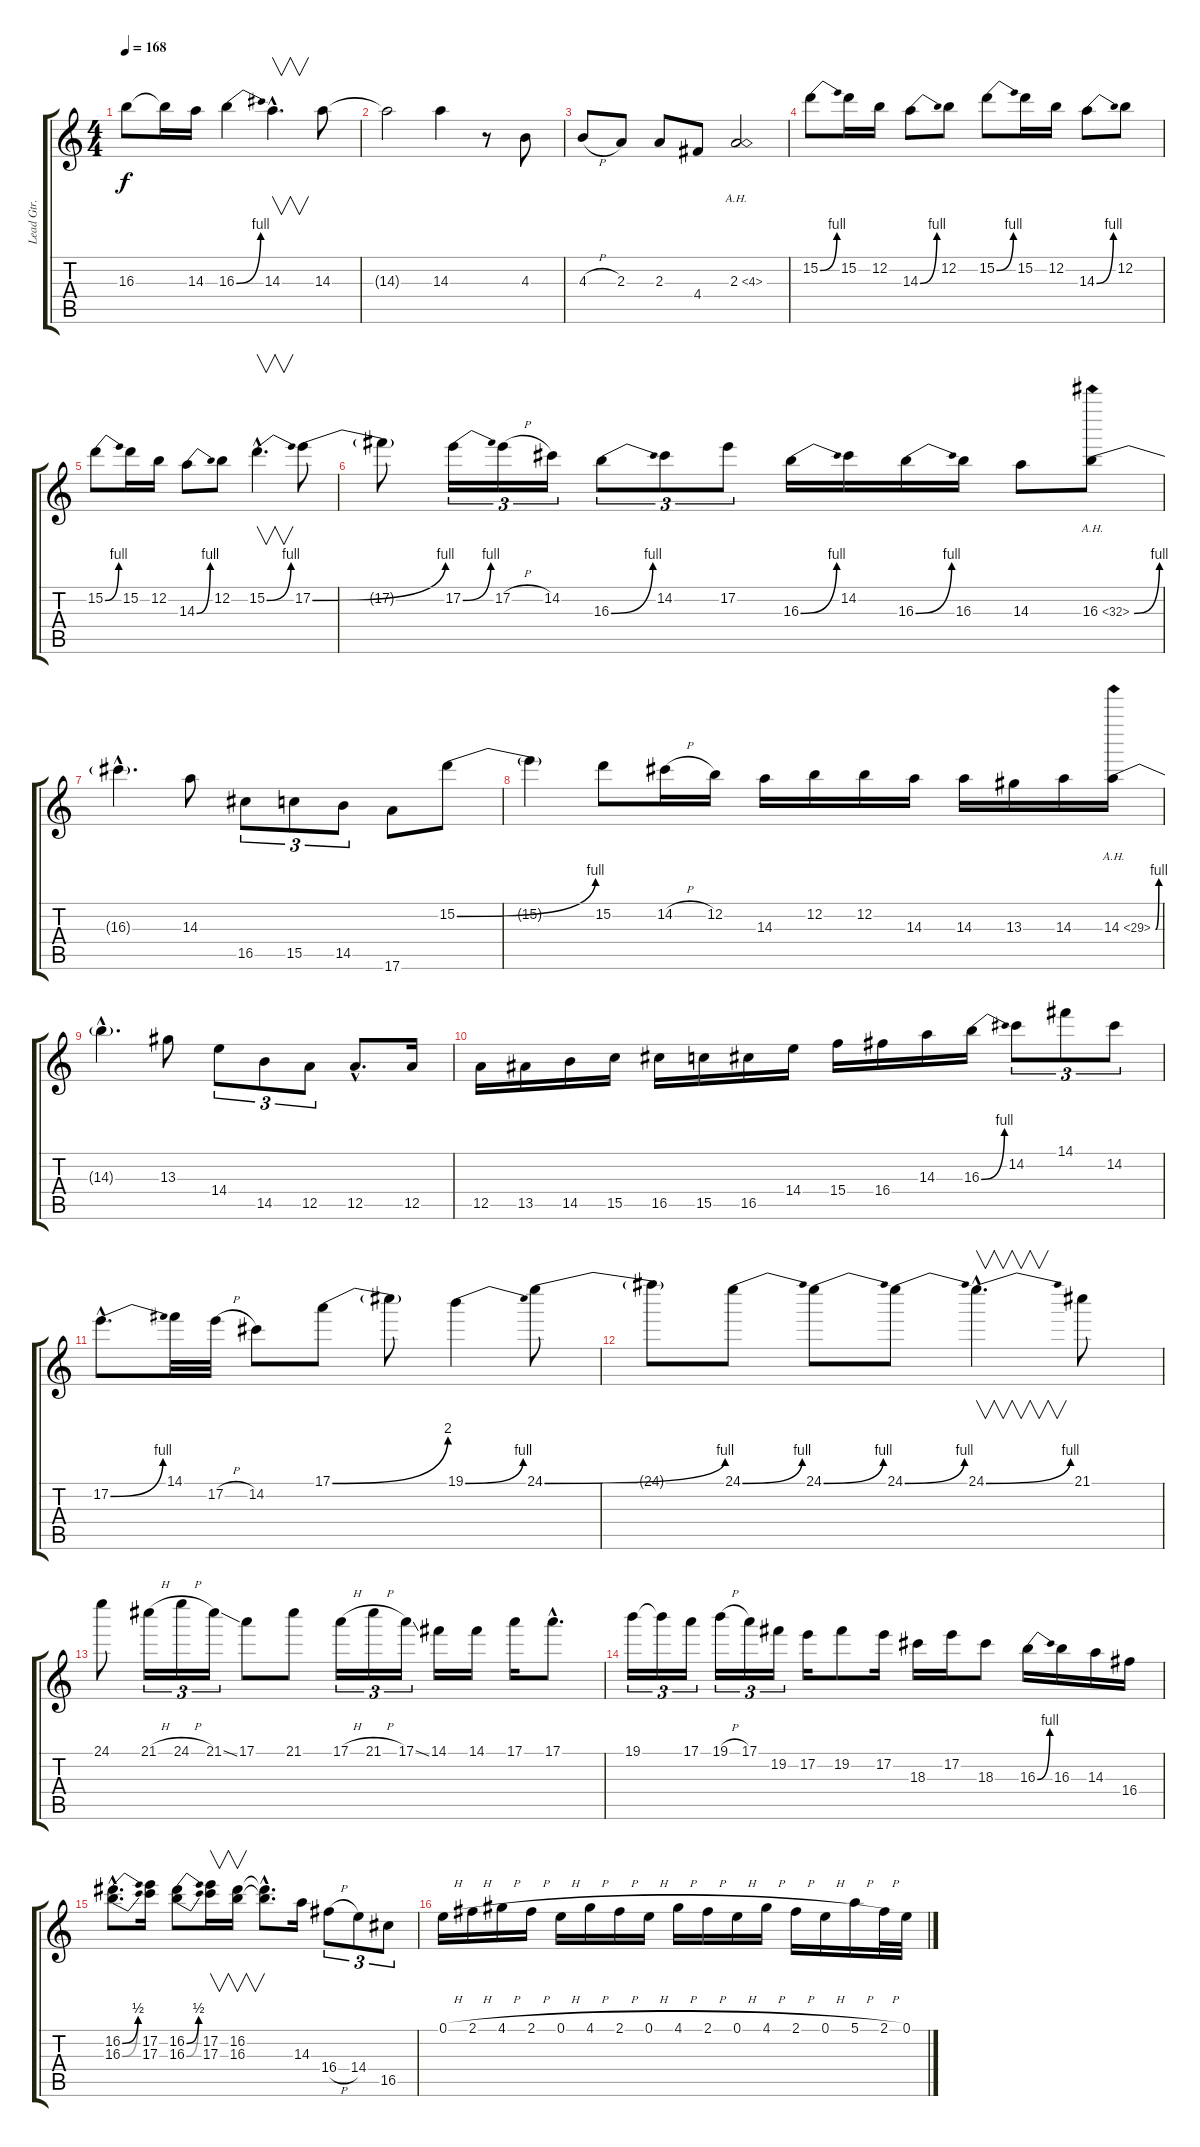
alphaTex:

\track ("Lead Gtr." "Lead Gtr.") {instrument overdrivenguitar}
\staff {score tabs}
\tuning (E4 B3 G3 D3 A2 E2) {hide}
\ts (4 4)
\tempo 168
\clef g2
\ks c
16.3{t}.8{dy f} 16.3{t}.16 14.3.16 16.3{be (bend 0 0 60 4)}.4 14.3{hac}.4{v d} 14.3.8 |
14.3{t}.2 14.3.4 r.8 4.3.8 |
4.3{h}.8 2.3.8 2.3.8 4.4.8 2.3{ah 2}.2 |
15.2{be (bend 0 0 60 4)}.8 15.2.16 12.2.16 14.3{be (bend 0 0 60 4)}.8 12.2.8 15.2{be (bend 0 0 60 4)}.8 15.2.16 12.2.16 14.3{be (bend 0 0 60 4)}.8 12.2.8 |
15.2{be (bend 0 0 60 4)}.8 15.2.16 12.2.16 14.3{be (bend 0 0 60 4)}.8 12.2.8 15.2{be (bend 0 0 60 4) hac}.4{v d} 17.2{be (bend 0 0 60 4)}.8 |
17.2{t}.8 17.2{be (bend 0 0 60 4)}.16{tu (3 2)} 17.2{h}.16{tu (3 2)} 14.2.16{tu (3 2)} 16.3{be (bend 0 0 60 4)}.8{tu (3 2)} 14.2.8{tu (3 2)} 17.2.8{tu (3 2)} 16.3{be (bend 0 0 60 4)}.16 14.2.16 16.3{be (bend 0 0 60 4)}.16 16.3.16 14.3.8 16.3{be (bend 0 0 60 4) ah 16}.8 |
16.3{hac t}.4{d} 14.3.8 16.5.8{tu (3 2)} 15.5.8{tu (3 2)} 14.5.8{tu (3 2)} 17.6.8 15.2{be (bend 0 0 60 4)}.8 |
15.2{t}.4 15.2.8 14.2{h}.16 12.2.16 14.3.16 12.2.16 12.2.16 14.3.16 14.3.16 13.3.16 14.3.16 14.3{be (bend 0 0 60 4) ah 15}.16 |
14.3{hac t}.4{d} 13.3.8 14.4.8{tu (3 2)} 14.5.8{tu (3 2)} 12.5.8{tu (3 2)} 12.5{hac}.8{d} 12.5.16 |
12.5.16 13.5.16 14.5.16 15.5.16 16.5.16 15.5.16 16.5.16 14.4.16 15.4.16 16.4.16 14.3.16 16.3{be (bend 0 0 60 4)}.16 14.2.8{tu (3 2)} 14.1.8{tu (3 2)} 14.2.8{tu (3 2)} |
17.2{be (bend 0 0 60 4) hac}.8{d} 14.1.32 17.2{h}.32 14.2.8 17.1{be (bend 0 0 60 8)}.8 17.1{t}.8 19.1{be (bend 0 0 60 4)}.4 24.1{be (bend 0 0 60 4)}.8 |
24.1{t}.8 24.1{be (bend 0 0 60 4)}.8 24.1{be (bend 0 0 60 4)}.8 24.1{be (bend 0 0 60 4)}.8 24.1{be (bend 0 0 60 4) hac}.4{v d} 21.1.8 |
24.1.8 21.1{h}.16{tu (3 2)} 24.1{h}.16{tu (3 2)} 21.1{ss}.16{tu (3 2)} 17.1.8 21.1.8 17.1{h}.16{tu (3 2)} 21.1{h}.16{tu (3 2)} 17.1{ss}.16{tu (3 2)} 14.1.16 14.1.16 17.1.16 17.1{hac}.8{d} |
19.1.16{tu (3 2)} 19.1{t}.16{tu (3 2)} 17.1.16{tu (3 2)} 19.1{h}.16{tu (3 2)} 17.1.16{tu (3 2)} 19.2.16{tu (3 2)} 17.2.16 19.2.8 17.2.16 18.3.16 17.2.16 18.3.8 16.3{be (bend 0 0 60 4)}.16 16.3.16 14.3.16 16.4.16 |
(16.2{be (bend 0 0 60 2) hac} 16.3{be (bend 0 0 60 2) hac}).8{d} (17.2 17.3).16 (16.2{be (bend 0 0 60 2)} 16.3{be (bend 0 0 60 2)}).8 (17.2 17.3).16{v} (16.2 16.3).16{v} (16.2{hac t} 16.3{hac t}).8{d} 14.3.16 16.4{h}.8{tu (3 2)} 14.4.8{tu (3 2)} 16.5.8{tu (3 2)} |
0.1{h}.16 2.1{h}.16 4.1{h}.16 2.1{h}.16 0.1{h}.16 4.1{h}.16 2.1{h}.16 0.1{h}.16 4.1{h}.16 2.1{h}.16 0.1{h}.16 4.1{h}.16 2.1{h}.16 0.1{h}.16 5.1{h}.16 2.1{h}.32 0.1.32
